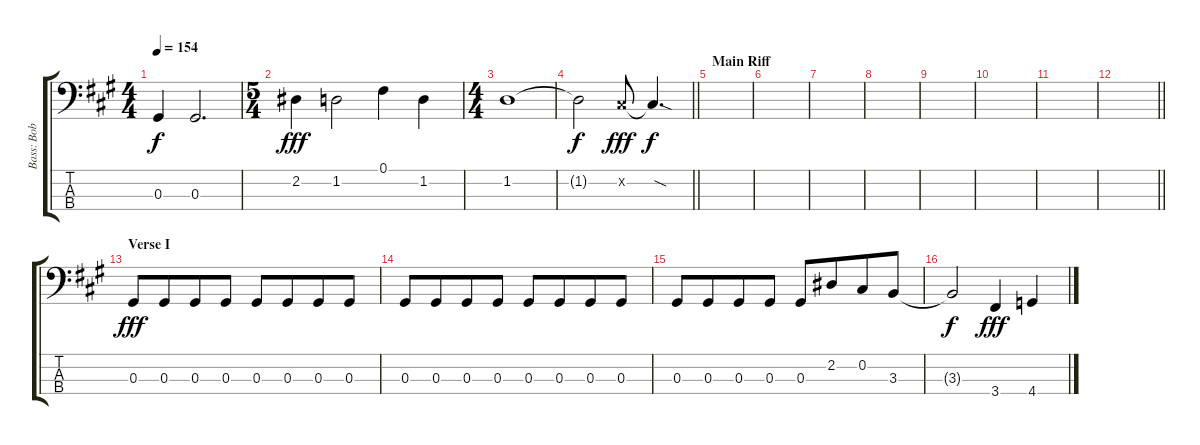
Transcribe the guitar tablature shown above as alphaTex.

\track ("Bass: Bob" "Bass: Bob") {instrument electricbassfinger}
\staff {score tabs}
\tuning (Gb2 Db2 Ab1 Eb1) {hide}
\ts (4 4)
\tempo 154
\clef f4
\ks a
0.3.4{dy f} 0.3.2{d} |
\ts (5 4)
2.2.4{dy fff} 1.2.2 0.1.4 1.2.4 |
\ts (4 4)
1.2.1 |
\barLineRight lightlight
1.2{t}.2{dy f} 0.2{x}.8{dy fff} 0.2{sod t}.4{d dy f} |
\section ("" "Main Riff")
|
|
|
|
|
|
|
\barLineRight lightlight
|
\section ("" "Verse I")
0.3.8{dy fff} 0.3.8{beam merge} 0.3.8 0.3.8 0.3.8 0.3.8{beam merge} 0.3.8 0.3.8 |
0.3.8 0.3.8{beam merge} 0.3.8 0.3.8 0.3.8 0.3.8{beam merge} 0.3.8 0.3.8 |
0.3.8 0.3.8{beam merge} 0.3.8 0.3.8 0.3.8 2.2.8{beam merge} 0.2.8 3.3.8 |
3.3{t}.2{dy f} 3.4.4{dy fff} 4.4.4
